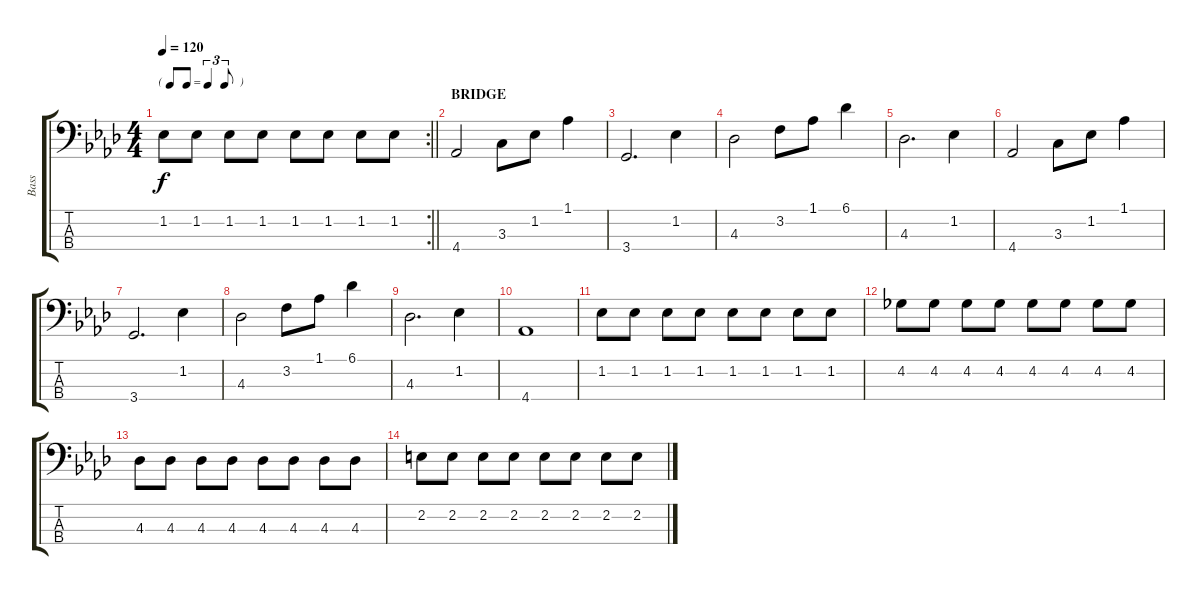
\track ("Bass" "Bass") {instrument electricbassfinger}
\staff {score tabs}
\tuning (G2 D2 A1 E1) {hide}
\rc 2
\ts (4 4)
\tf triplet8th
\tempo 120
\clef f4
\barLineRight lightlight
\ks ab
1.2.8{dy f} 1.2.8 1.2.8 1.2.8 1.2.8 1.2.8 1.2.8 1.2.8 |
\section ("" "BRIDGE")
4.4.2 3.3.8 1.2.8 1.1.4 |
3.4.2{d} 1.2.4 |
4.3.2 3.2.8 1.1.8 6.1.4 |
4.3.2{d} 1.2.4 |
4.4.2 3.3.8 1.2.8 1.1.4 |
3.4.2{d} 1.2.4 |
4.3.2 3.2.8 1.1.8 6.1.4 |
4.3.2{d} 1.2.4 |
4.4.1 |
1.2.8 1.2.8 1.2.8 1.2.8 1.2.8 1.2.8 1.2.8 1.2.8 |
4.2.8 4.2.8 4.2.8 4.2.8 4.2.8 4.2.8 4.2.8 4.2.8 |
4.3.8 4.3.8 4.3.8 4.3.8 4.3.8 4.3.8 4.3.8 4.3.8 |
2.2.8 2.2.8 2.2.8 2.2.8 2.2.8 2.2.8 2.2.8 2.2.8
